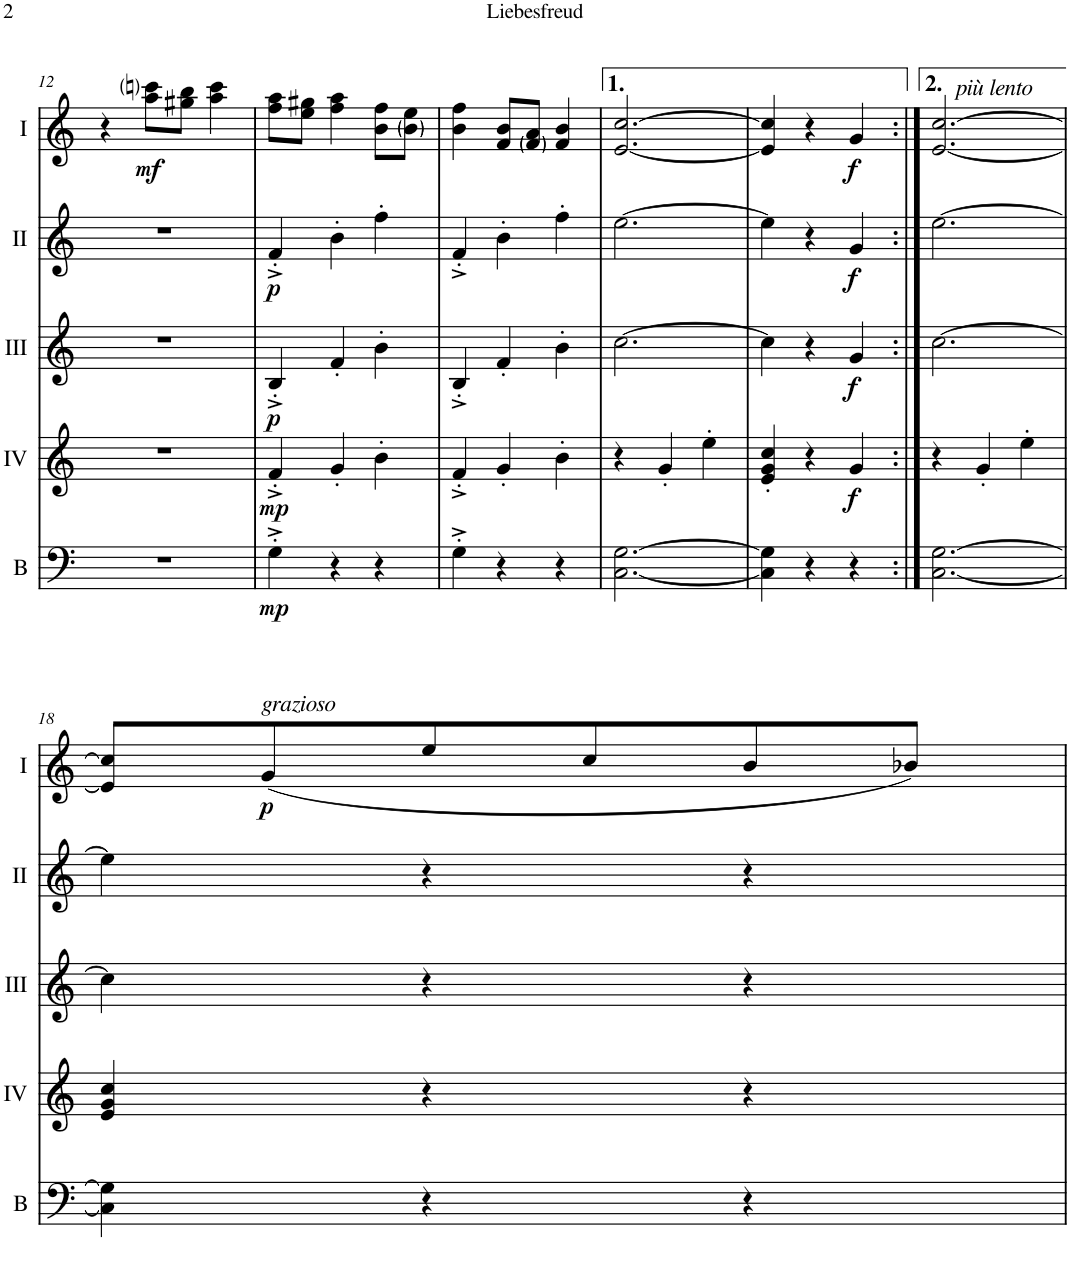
**kern	**dynam	**kern	**dynam	**kern	**dynam	**kern	**dynam	**kern	**dynam
*part5	*part5	*part4	*part4	*part3	*part3	*part2	*part2	*part1	*part1
*staff5	*staff5	*staff4	*staff4	*staff3	*staff3	*staff2	*staff2	*staff1	*staff1
*I"Bass	*	*I"Acc. 4	*	*I"Acc. 3	*	*I"Acc. 2	*	*I"Acc. 1	*
*I'B	*	*	*	*	*	*	*	*	*
!!LO:PB:g=z
*clefF4	*	*clefG2	*	*clefG2	*	*clefG2	*	*clefG2	*
*Trd7c12	*	*Trd7c12	*	*	*	*	*	*	*
*k[]	*	*k[]	*	*k[]	*	*k[]	*	*k[]	*
*M3/4	*	*M3/4	*	*M3/4	*	*M3/4	*	*M3/4	*
=12	=12	=12	=12	=12	=12	=12	=12	=12	=12
2.r	.	2.r	.	2.r	.	2.r	.	4r	.
!	!	!	!	!	!	!	!	!	!LO:DY:b
.	.	.	.	.	.	.	.	8aa\ 8cccni\L	mf
.	.	.	.	.	.	.	.	8gg#X\ 8bb\J	.
.	.	.	.	.	.	.	.	4aa\ 4ccc\	.
=13	=13	=13	=13	=13	=13	=13	=13	=13	=13
!	!LO:DY:b	!	!LO:DY:b	!	!LO:DY:b	!	!LO:DY:b	!	!
4G'^\	mp	4f'^/	mp	4B'^/	p	4f'^/	p	8ff\ 8aa\L	.
.	.	.	.	.	.	.	.	8ee\ 8gg#X\J	.
4r	.	4g'/	.	4f'/	.	4b'\	.	4ff\ 4aa\	.
4r	.	4b'\	.	4b'\	.	4ff'\	.	8b\ 8ff\L	.
.	.	.	.	.	.	.	.	8b\ 8ee\J	.
=14	=14	=14	=14	=14	=14	=14	=14	=14	=14
4G'^\	.	4f'^/	.	4B'^/	.	4f'^/	.	4b\ 4ff\	.
4r	.	4g'/	.	4f'/	.	4b'\	.	8f/ 8b/L	.
.	.	.	.	.	.	.	.	8f/ 8a/J	.
4r	.	4b'\	.	4b'\	.	4ff'\	.	4f/ 4b/	.
=15	=15	=15	=15	=15	=15	=15	=15	=15	=15
[2.C\ [2.G\	.	4r	.	[2.cc\	.	[2.ee\	.	[2.e/ [2.cc/	.
.	.	4g'/	.	.	.	.	.	.	.
.	.	4ee'\	.	.	.	.	.	.	.
=16	=16	=16	=16	=16	=16	=16	=16	=16	=16
4C\] 4G\]	.	4e/' 4g/' 4cc/'	.	4cc\]	.	4ee\]	.	4e/] 4cc/]	.
4r	.	4r	.	4r	.	4r	.	4r	.
!	!	!	!LO:DY:b	!	!LO:DY:b	!	!LO:DY:b	!	!LO:DY:b
4r	.	4g/	f	4g/	f	4g/	f	4g/	f
=17:|!	=17:|!	=17:|!	=17:|!	=17:|!	=17:|!	=17:|!	=17:|!	=17:|!	=17:|!
!	!	!	!	!	!	!	!	!LO:TX:a:i:t=più lento	!
[2.C\ [2.G\	.	4r	.	[2.cc\	.	[2.ee\	.	[2.e/ [2.cc/	.
.	.	4g'/	.	.	.	.	.	.	.
.	.	4ee'\	.	.	.	.	.	.	.
!!LO:LB:g=z
=18	=18	=18	=18	=18	=18	=18	=18	=18	=18
4C\] 4G\]	.	4e/ 4g/ 4cc/	.	4cc\]	.	4ee\]	.	8e/] 8cc/]L	.
!	!	!	!	!	!	!	!	!LO:TX:a:i:t=grazioso	!
!	!	!	!	!	!	!	!	!	!LO:DY:b
.	.	.	.	.	.	.	.	(8g/	p
4r	.	4r	.	4r	.	4r	.	8ee/	.
.	.	.	.	.	.	.	.	8cc/	.
4r	.	4r	.	4r	.	4r	.	8b/	.
.	.	.	.	.	.	.	.	8b-X/J)	.
=	=	=	=	=	=	=	=	=	=
*-	*-	*-	*-	*-	*-	*-	*-	*-	*-
